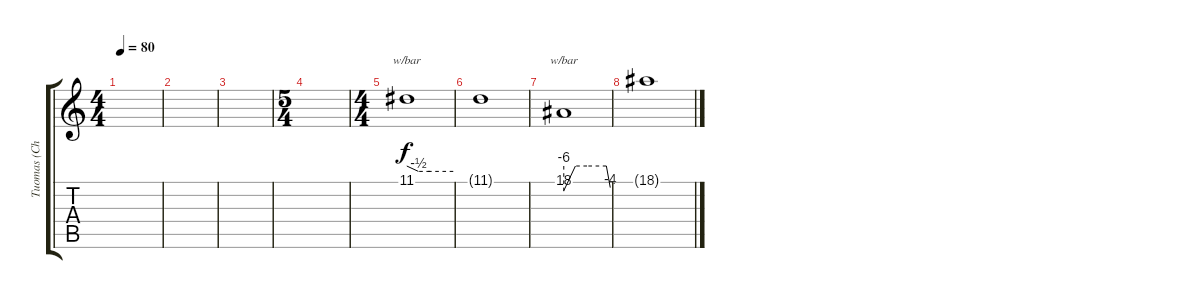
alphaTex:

\track ("Tuomas (Choeur)" "Tuomas (Ch") {instrument choiraahs}
\staff {score tabs}
\tuning (E4 B3 G3 D3 A2 E2) {hide}
\ts (4 4)
\tempo 80
\clef g2
\ks c
|
|
|
\ts (5 4)
|
\ts (4 4)
11.1.1{tbe (custom default 0 0 15 -2 30 -2 60 -2)} |
11.1{t}.1 |
18.1.1{tbe (custom default 0 -24 15 0 30 0 55 0 60 -16)} |
18.1{t}.1
